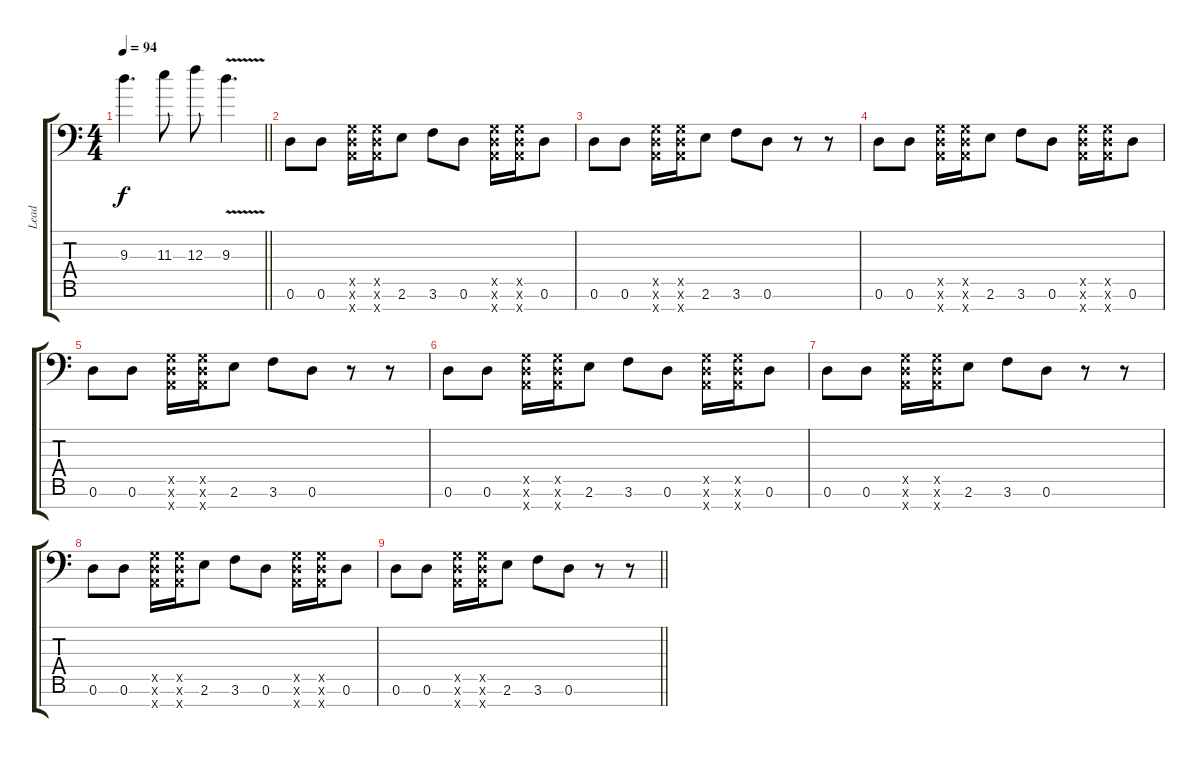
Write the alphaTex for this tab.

\track ("Lead" "Lead") {instrument overdrivenguitar}
\staff {score tabs}
\tuning (D4 A3 F3 C3 G2 D2 A1) {hide}
\ts (4 4)
\tempo 94
\clef f4
\barLineRight lightlight
\ks c
9.3{t}.4{d dy f} 11.3.8 12.3.8 9.3{v}.4{d} |
\section ("" "")
0.6.8{volume 13} 0.6.8 (0.5{x} 0.6{x} 0.7{x}).16 (0.5{x} 0.6{x} 0.7{x}).16 2.6.8 3.6.8 0.6.8 (0.5{x} 0.6{x} 0.7{x}).16 (0.5{x} 0.6{x} 0.7{x}).16 0.6.8 |
0.6.8 0.6.8 (0.5{x} 0.6{x} 0.7{x}).16 (0.5{x} 0.6{x} 0.7{x}).16 2.6.8 3.6.8 0.6.8 r.8 r.8 |
0.6.8 0.6.8 (0.5{x} 0.6{x} 0.7{x}).16 (0.5{x} 0.6{x} 0.7{x}).16 2.6.8 3.6.8 0.6.8 (0.5{x} 0.6{x} 0.7{x}).16 (0.5{x} 0.6{x} 0.7{x}).16 0.6.8 |
0.6.8 0.6.8 (0.5{x} 0.6{x} 0.7{x}).16 (0.5{x} 0.6{x} 0.7{x}).16 2.6.8 3.6.8 0.6.8 r.8 r.8 |
0.6.8{volume 13} 0.6.8 (0.5{x} 0.6{x} 0.7{x}).16 (0.5{x} 0.6{x} 0.7{x}).16 2.6.8 3.6.8 0.6.8 (0.5{x} 0.6{x} 0.7{x}).16 (0.5{x} 0.6{x} 0.7{x}).16 0.6.8 |
0.6.8 0.6.8 (0.5{x} 0.6{x} 0.7{x}).16 (0.5{x} 0.6{x} 0.7{x}).16 2.6.8 3.6.8 0.6.8 r.8 r.8 |
0.6.8 0.6.8 (0.5{x} 0.6{x} 0.7{x}).16 (0.5{x} 0.6{x} 0.7{x}).16 2.6.8 3.6.8 0.6.8 (0.5{x} 0.6{x} 0.7{x}).16 (0.5{x} 0.6{x} 0.7{x}).16 0.6.8 |
\barLineRight lightlight
0.6.8 0.6.8 (0.5{x} 0.6{x} 0.7{x}).16 (0.5{x} 0.6{x} 0.7{x}).16 2.6.8 3.6.8 0.6.8 r.8 r.8
